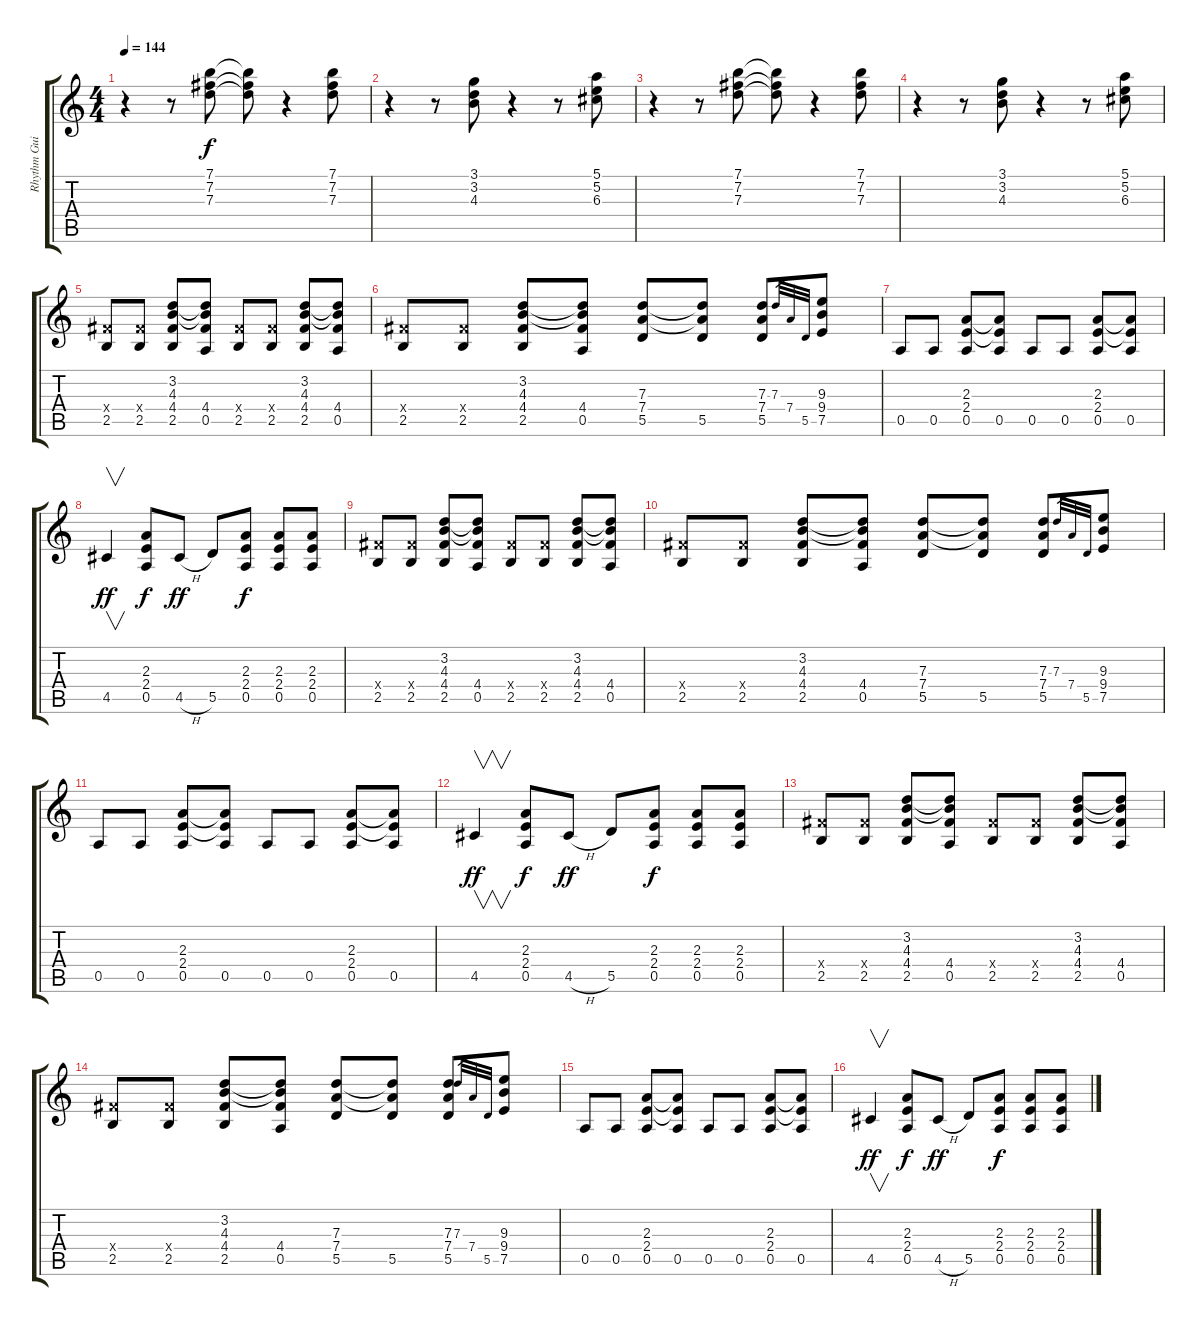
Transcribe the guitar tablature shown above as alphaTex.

\track ("Rhythm Guitar 1" "Rhythm Gui") {instrument distortionguitar}
\staff {score tabs}
\tuning (E4 B3 G3 D3 A2 E2) {hide}
\ts (4 4)
\tempo 144
\clef g2
\ks c
r.4{dy f} r.8 (7.1 7.2 7.3).8 (7.1{t} 7.2{t} 7.3{t}).8 r.4 (7.1 7.2 7.3).8 |
r.4 r.8 (3.1 3.2 4.3).8 r.4 r.8 (5.1 5.2 6.3).8 |
r.4 r.8 (7.1 7.2 7.3).8 (7.1{t} 7.2{t} 7.3{t}).8 r.4 (7.1 7.2 7.3).8 |
r.4 r.8 (3.1 3.2 4.3).8 r.4 r.8 (5.1 5.2 6.3).8 |
(4.4{x} 2.5).8 (4.4{x} 2.5).8 (3.2 4.3 4.4 2.5).8 (3.2{t} 4.3{t} 4.4 0.5).8 (4.4{x} 2.5).8 (4.4{x} 2.5).8 (3.2 4.3 4.4 2.5).8 (3.2{t} 4.3{t} 4.4 0.5).8 |
(4.4{x} 2.5).8 (4.4{x} 2.5).8 (3.2 4.3 4.4 2.5).8 (3.2{t} 4.3{t} 4.4 0.5).8 (7.3 7.4 5.5).8 (7.3{t} 7.4{t} 5.5).8 (7.3 7.4 5.5).8 7.3.32{gr} 7.4.32{gr} 5.5.32{gr} (9.3 9.4 7.5).8 |
0.5.8 0.5.8 (2.3 2.4 0.5).8 (2.3{t} 2.4{t} 0.5).8 0.5.8 0.5.8 (2.3 2.4 0.5).8 (2.3{t} 2.4{t} 0.5).8 |
4.5.4{v dy ff} (2.3 2.4 0.5).8{dy f} 4.5{h}.8{dy ff} 5.5.8 (2.3 2.4 0.5).8{dy f} (2.3 2.4 0.5).8 (2.3 2.4 0.5).8 |
(4.4{x} 2.5).8 (4.4{x} 2.5).8 (3.2 4.3 4.4 2.5).8 (3.2{t} 4.3{t} 4.4 0.5).8 (4.4{x} 2.5).8 (4.4{x} 2.5).8 (3.2 4.3 4.4 2.5).8 (3.2{t} 4.3{t} 4.4 0.5).8 |
(4.4{x} 2.5).8 (4.4{x} 2.5).8 (3.2 4.3 4.4 2.5).8 (3.2{t} 4.3{t} 4.4 0.5).8 (7.3 7.4 5.5).8 (7.3{t} 7.4{t} 5.5).8 (7.3 7.4 5.5).8 7.3.32{gr} 7.4.32{gr} 5.5.32{gr} (9.3 9.4 7.5).8 |
0.5.8 0.5.8 (2.3 2.4 0.5).8 (2.3{t} 2.4{t} 0.5).8 0.5.8 0.5.8 (2.3 2.4 0.5).8 (2.3{t} 2.4{t} 0.5).8 |
4.5.4{v dy ff} (2.3 2.4 0.5).8{dy f} 4.5{h}.8{dy ff} 5.5.8 (2.3 2.4 0.5).8{dy f} (2.3 2.4 0.5).8 (2.3 2.4 0.5).8 |
(4.4{x} 2.5).8 (4.4{x} 2.5).8 (3.2 4.3 4.4 2.5).8 (3.2{t} 4.3{t} 4.4 0.5).8 (4.4{x} 2.5).8 (4.4{x} 2.5).8 (3.2 4.3 4.4 2.5).8 (3.2{t} 4.3{t} 4.4 0.5).8 |
(4.4{x} 2.5).8 (4.4{x} 2.5).8 (3.2 4.3 4.4 2.5).8 (3.2{t} 4.3{t} 4.4 0.5).8 (7.3 7.4 5.5).8 (7.3{t} 7.4{t} 5.5).8 (7.3 7.4 5.5).8 7.3.32{gr} 7.4.32{gr} 5.5.32{gr} (9.3 9.4 7.5).8 |
0.5.8 0.5.8 (2.3 2.4 0.5).8 (2.3{t} 2.4{t} 0.5).8 0.5.8 0.5.8 (2.3 2.4 0.5).8 (2.3{t} 2.4{t} 0.5).8 |
4.5.4{v dy ff} (2.3 2.4 0.5).8{dy f} 4.5{h}.8{dy ff} 5.5.8 (2.3 2.4 0.5).8{dy f} (2.3 2.4 0.5).8 (2.3 2.4 0.5).8
